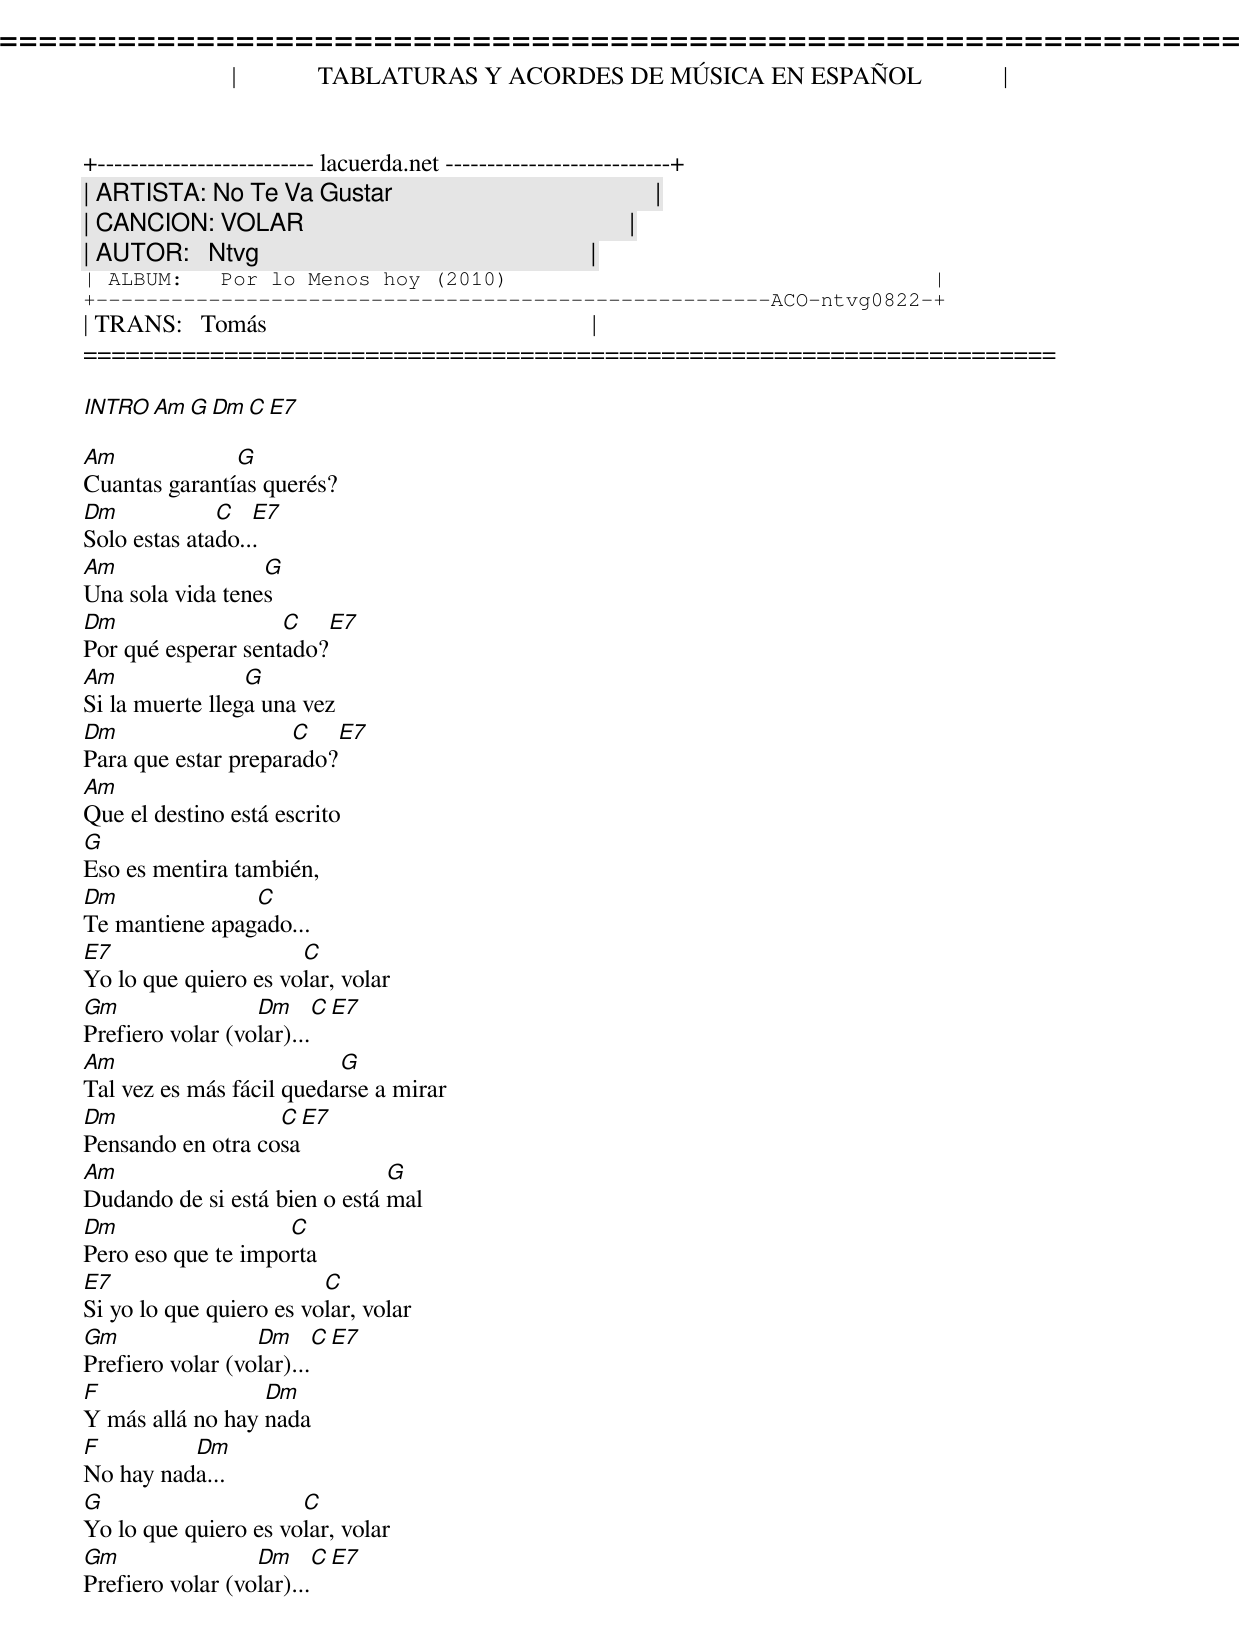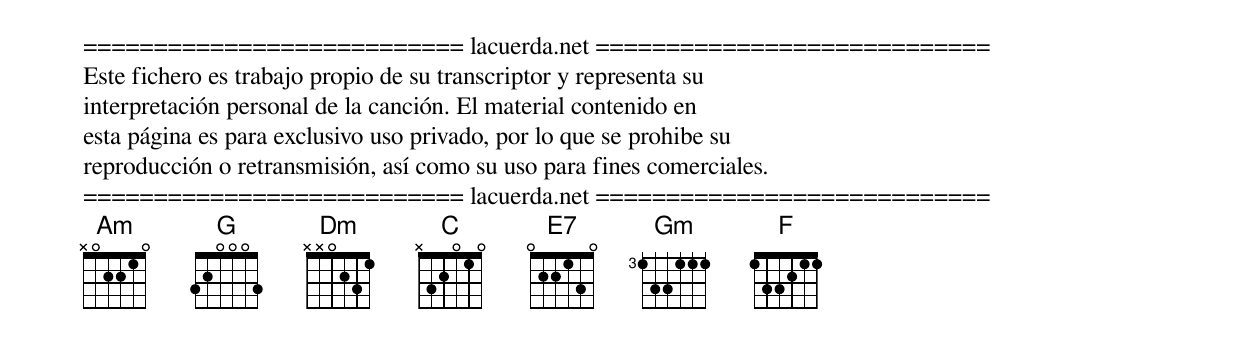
=====================================================================
|             TABLATURAS Y ACORDES DE MÚSICA EN ESPAÑOL             |
+-------------------------- lacuerda.net ---------------------------+
| ARTISTA: No Te Va Gustar                                          |
| CANCION: VOLAR                                                    |
| AUTOR:   Ntvg                                                     |
| ALBUM:   Por lo Menos hoy (2010)                                  |
+------------------------------------------------------ACO-ntvg0822-+
| TRANS:   Tomás                                                    |
=====================================================================

INTRO Am G Dm C E7

Am             G
Cuantas garantías querés?
Dm            C   E7
Solo estas atado...
Am                G
Una sola vida tenes
Dm                  C   E7
Por qué esperar sentado?
Am               G
Si la muerte llega una vez
Dm                   C   E7
Para que estar preparado?
Am
Que el destino está escrito
G
Eso es mentira también,
Dm              C
Te mantiene apagado...
E7                    C
Yo lo que quiero es volar, volar
Gm                Dm      C  E7
Prefiero volar (volar)...
Am                        G
Tal vez es más fácil quedarse a mirar
Dm                 C   E7
Pensando en otra cosa
Am                             G
Dudando de si está bien o está mal
Dm                  C
Pero eso que te importa
E7                       C
Si yo lo que quiero es volar, volar
Gm                Dm      C  E7
Prefiero volar (volar)...
F                 Dm
Y más allá no hay nada
F         Dm
No hay nada...
G                     C
Yo lo que quiero es volar, volar
Gm                Dm      C  E7
Prefiero volar (volar)...


=========================== lacuerda.net ============================
Este fichero es trabajo propio de su transcriptor y representa su
interpretación personal de la canción. El material contenido en
esta página es para exclusivo uso privado, por lo que se prohibe su
reproducción o retransmisión, así como su uso para fines comerciales.
=========================== lacuerda.net ============================
